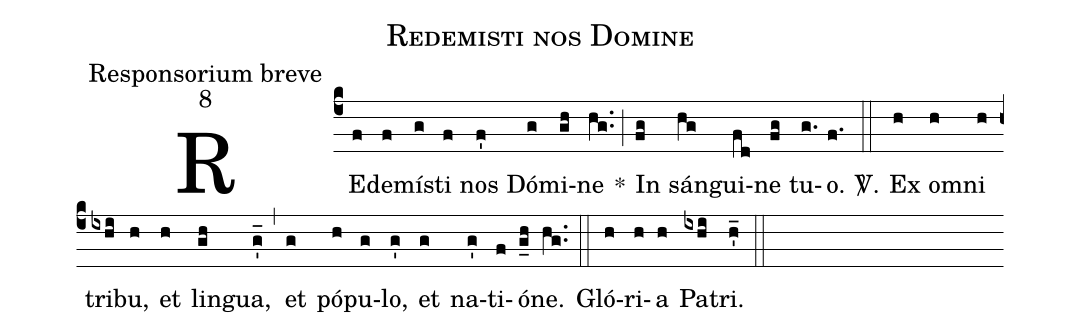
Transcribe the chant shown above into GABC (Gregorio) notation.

name:Redemisti nos Domine;
office-part:Responsorium breve;
mode:8;
%%
(c4) RE(f)de(f)mí(g)sti(f) nos(f') Dó(g)mi(gh)ne(hg..) *(;) In(fg) sán(hg)gui(fd)ne(fg) tu(g.)o.(f.) <sp>V/</sp>.(::) Ex(h) o(h)mni(h) tri(ixhi)bu,(h) et(h) lin(gh)gua,(g'_) (,) et(g) pó(h)pu(g)lo,(g') et(g) na(g')ti(f)ó(g_h)ne.(hg..) (::) Gló(h)ri(h)a(h) Pa(ixhi)tri.(h'_) (::)
